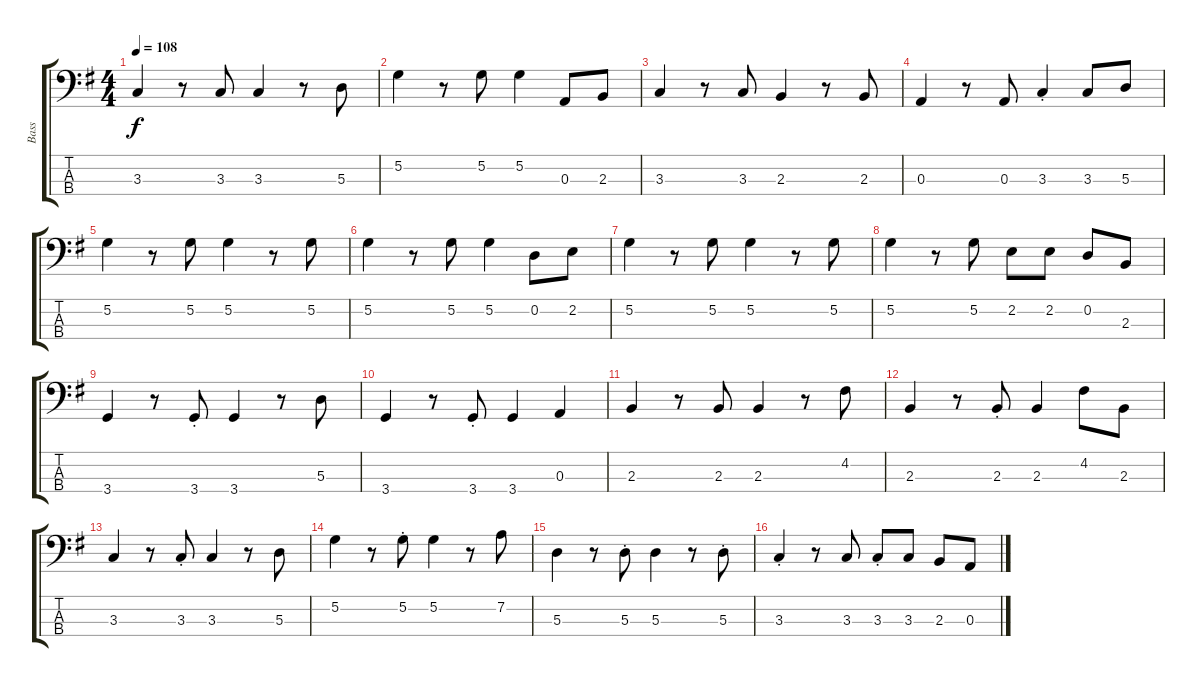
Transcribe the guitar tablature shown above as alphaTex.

\track ("Bass" "Bass") {instrument electricbasspick}
\staff {score tabs}
\tuning (G2 D2 A1 E1) {hide}
\ts (4 4)
\tempo 108
\clef f4
\ks g
3.3.4{dy f} r.8 3.3.8 3.3.4 r.8 5.3.8 |
5.2.4 r.8 5.2.8 5.2.4 0.3.8 2.3.8 |
3.3.4 r.8 3.3.8 2.3.4 r.8 2.3.8 |
0.3.4 r.8 0.3.8 3.3{st}.4 3.3.8 5.3.8 |
5.2.4 r.8 5.2.8 5.2.4 r.8 5.2.8 |
5.2.4 r.8 5.2.8 5.2.4 0.2.8 2.2.8 |
5.2.4 r.8 5.2.8 5.2.4 r.8 5.2.8 |
5.2.4 r.8 5.2.8 2.2.8 2.2.8 0.2.8 2.3.8 |
3.4.4 r.8 3.4{st}.8 3.4.4 r.8 5.3.8 |
3.4.4 r.8 3.4{st}.8 3.4.4 0.3.4 |
2.3.4 r.8 2.3.8 2.3.4 r.8 4.2.8 |
2.3.4 r.8 2.3{st}.8 2.3.4 4.2.8 2.3.8 |
3.3.4 r.8 3.3{st}.8 3.3.4 r.8 5.3.8 |
5.2.4 r.8 5.2{st}.8 5.2.4 r.8 7.2.8 |
5.3.4 r.8 5.3{st}.8 5.3.4 r.8 5.3{st}.8 |
3.3{st}.4 r.8 3.3.8 3.3{st}.8 3.3.8 2.3.8 0.3.8
